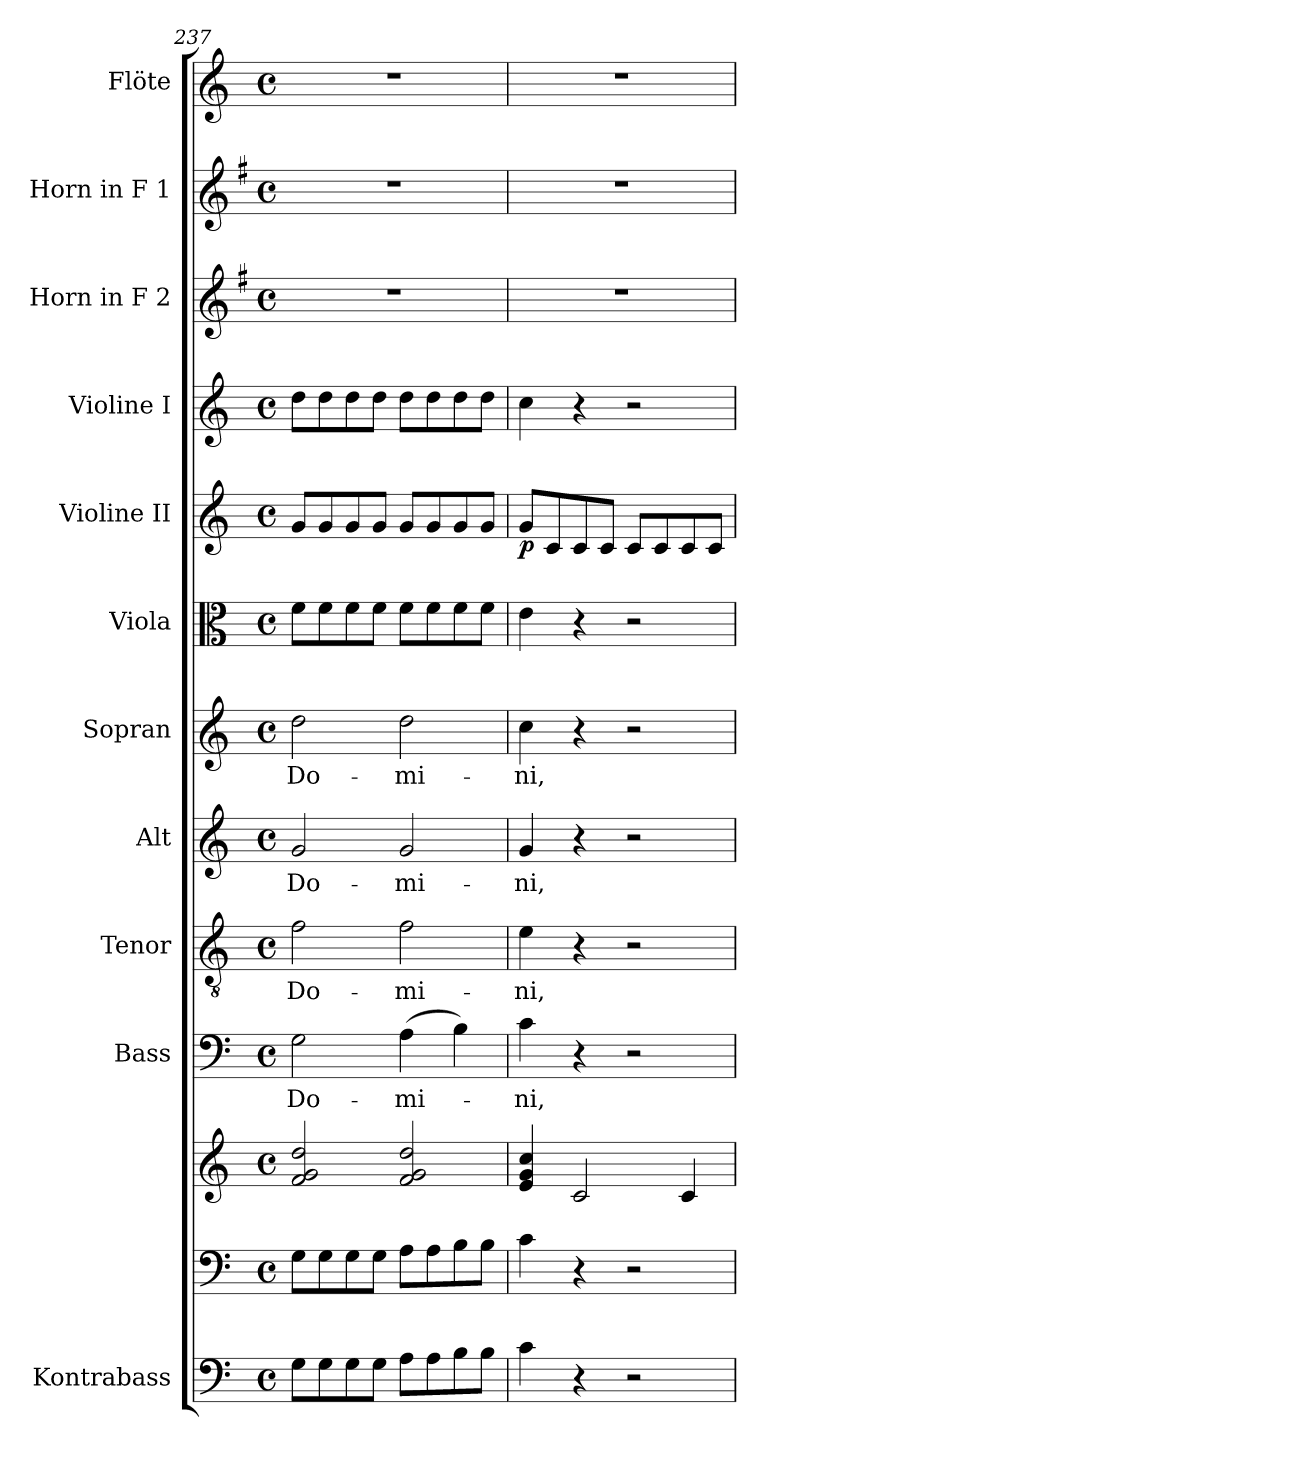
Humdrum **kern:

**kern	**kern	**kern	**kern	**text	**kern	**text	**kern	**text	**kern	**text	**kern	**kern	**dynam	**kern	**kern	**kern	**kern
*part12	*part11	*part11	*part10	*part10	*part9	*part9	*part8	*part8	*part7	*part7	*part6	*part5	*part5	*part4	*part3	*part2	*part1
*staff13	*staff12	*staff11	*staff10	*staff10	*staff9	*staff9	*staff8	*staff8	*staff7	*staff7	*staff6	*staff5	*staff5	*staff4	*staff3	*staff2	*staff1
*I"Kontrabass	*	*	*I"Bass	*	*I"Tenor	*	*I"Alt	*	*I"Sopran	*	*I"Viola	*I"Violine II	*	*I"Violine I	*I"Horn in F 2	*I"Horn in F 1	*I"Flöte
*I'Kb.	*	*	*I'B.	*	*I'T.	*	*I'A.	*	*I'S.	*	*I'Vla.	*I'Vl. II	*	*I'Vl. I	*	*	*I'Fl.
*clefF4	*clefF4	*clefG2	*clefF4	*	*clefGv2	*	*clefG2	*	*clefG2	*	*clefC3	*clefG2	*	*clefG2	*clefG2	*clefG2	*clefG2
*ITrd7c12	*	*	*	*	*	*	*	*	*	*	*	*	*	*	*ITrd4c7	*ITrd4c7	*
*k[]	*k[]	*k[]	*k[]	*	*k[]	*	*k[]	*	*k[]	*	*k[]	*k[]	*	*k[]	*k[]	*k[]	*k[]
*C:	*C:	*C:	*C:	*	*C:	*	*C:	*	*C:	*	*C:	*C:	*	*C:	*C:	*C:	*C:
*M4/4	*M4/4	*M4/4	*M4/4	*	*M4/4	*	*M4/4	*	*M4/4	*	*M4/4	*M4/4	*	*M4/4	*M4/4	*M4/4	*M4/4
*met(c)	*met(c)	*met(c)	*met(c)	*	*met(c)	*	*met(c)	*	*met(c)	*	*met(c)	*met(c)	*	*met(c)	*met(c)	*met(c)	*met(c)
=237	=237	=237	=237	=237	=237	=237	=237	=237	=237	=237	=237	=237	=237	=237	=237	=237	=237
!	!	!	!	!LO:LY:b	!	!LO:LY:b	!	!LO:LY:b	!	!LO:LY:b	!	!	!	!	!	!	!
8GG\L	8G\L	2f/ 2g/ 2dd/	2G\	Do-	2f\	Do-	2g/	Do-	2dd\	Do-	8f\L	8g/L	.	8dd\L	1r	1r	1r
8GG\	8G\	.	.	.	.	.	.	.	.	.	8f\	8g/	.	8dd\	.	.	.
8GG\	8G\	.	.	.	.	.	.	.	.	.	8f\	8g/	.	8dd\	.	.	.
8GG\J	8G\J	.	.	.	.	.	.	.	.	.	8f\J	8g/J	.	8dd\J	.	.	.
!	!	!	!	!LO:LY:b	!	!LO:LY:b	!	!LO:LY:b	!	!LO:LY:b	!	!	!	!	!	!	!
8AA\L	8A\L	2f/ 2g/ 2dd/	(>4A\	-mi-	2f\	-mi-	2g/	-mi-	2dd\	-mi-	8f\L	8g/L	.	8dd\L	.	.	.
8AA\	8A\	.	.	.	.	.	.	.	.	.	8f\	8g/	.	8dd\	.	.	.
8BB\	8B\	.	4B\)	.	.	.	.	.	.	.	8f\	8g/	.	8dd\	.	.	.
8BB\J	8B\J	.	.	.	.	.	.	.	.	.	8f\J	8g/J	.	8dd\J	.	.	.
!!LO:PB:g=z
=238	=238	=238	=238	=238	=238	=238	=238	=238	=238	=238	=238	=238	=238	=238	=238	=238	=238
!	!	!	!	!LO:LY:b	!	!LO:LY:b	!	!LO:LY:b	!	!LO:LY:b	!	!	!LO:DY:b	!	!	!	!
4C\	4c\	4e/ 4g/ 4cc/	4c\	-ni,	4e\	-ni,	4g/	-ni,	4cc\	-ni,	4e\	8g/L	p	4cc\	1r	1r	1r
.	.	.	.	.	.	.	.	.	.	.	.	8c/	.	.	.	.	.
4r	4r	2c/	4r	.	4r	.	4r	.	4r	.	4r	8c/	.	4r	.	.	.
.	.	.	.	.	.	.	.	.	.	.	.	8c/J	.	.	.	.	.
2r	2r	.	2r	.	2r	.	2r	.	2r	.	2r	8c/L	.	2r	.	.	.
.	.	.	.	.	.	.	.	.	.	.	.	8c/	.	.	.	.	.
.	.	4c/	.	.	.	.	.	.	.	.	.	8c/	.	.	.	.	.
.	.	.	.	.	.	.	.	.	.	.	.	8c/J	.	.	.	.	.
=	=	=	=	=	=	=	=	=	=	=	=	=	=	=	=	=	=
*-	*-	*-	*-	*-	*-	*-	*-	*-	*-	*-	*-	*-	*-	*-	*-	*-	*-
